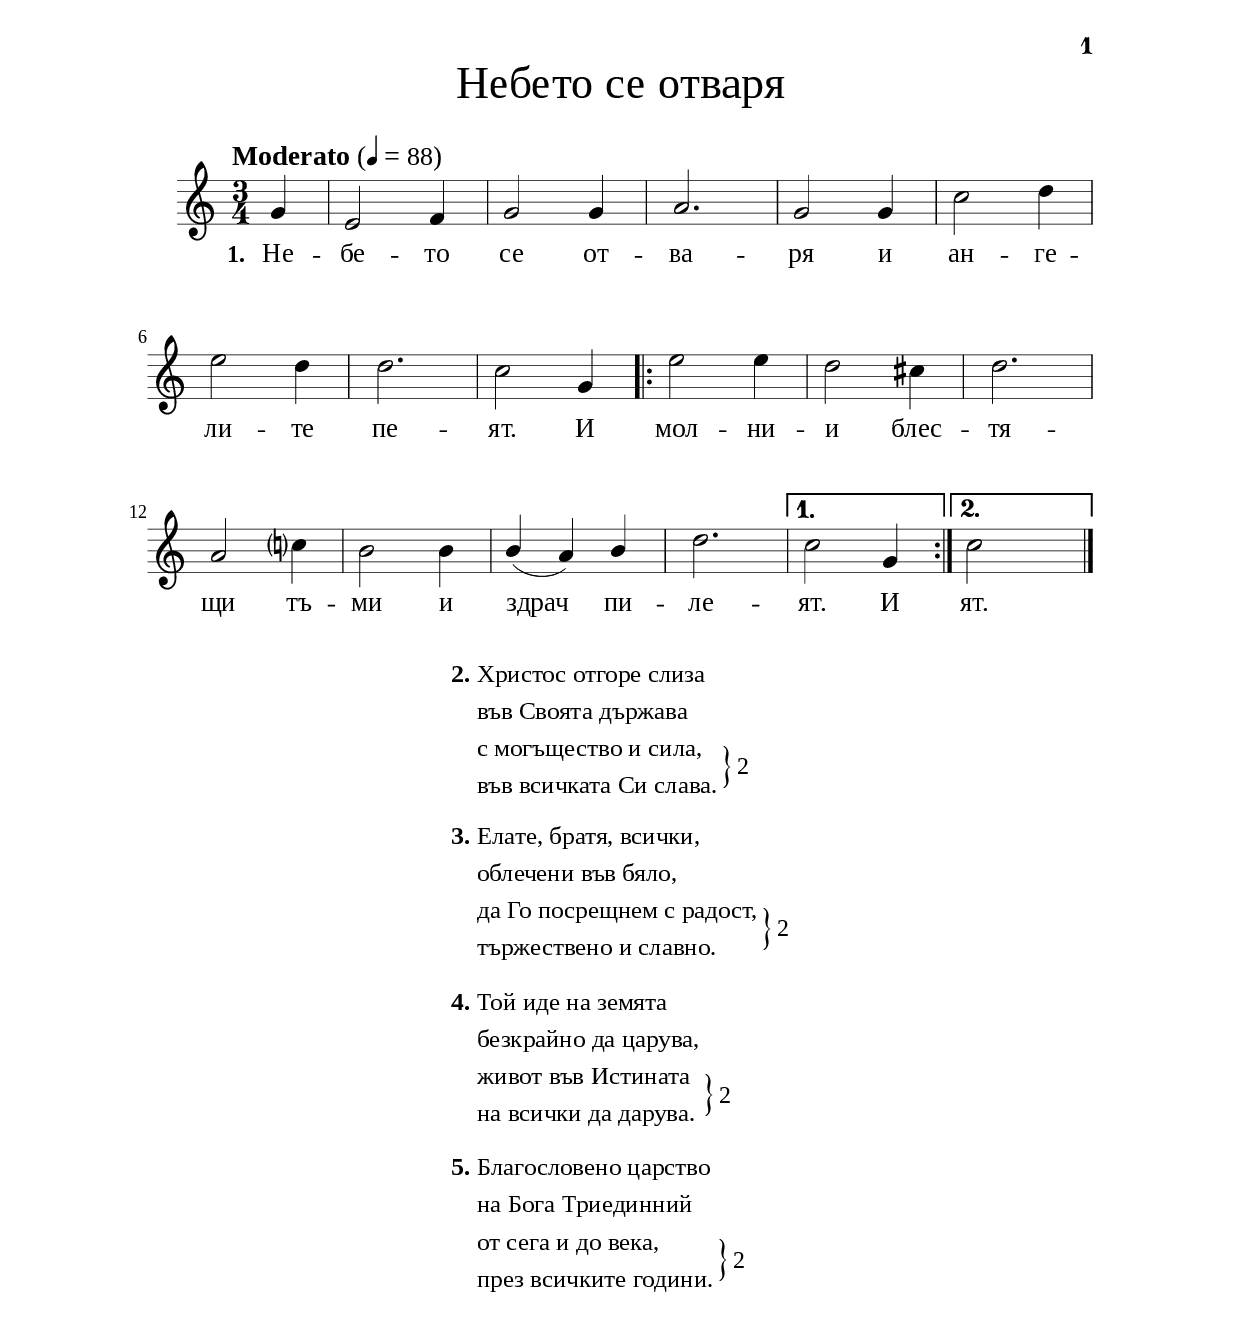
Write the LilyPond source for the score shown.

\version "2.24.4"

% include paper part and global functions
\include "include/globals.ily"
"rightBraces050" = \markup {
  \column {
    % repeat braces
    \translate #'(0 . -7.8 )
    \right-brace #20
  }
  \column {
    % repeat numbers
    \translate #'(0 . -8.5 )
    2
  }
}

\bookpart {
  \label #'ref050
  \tocItem \markup "Небето се отваря"
  \include "include/bookpart-paper.ily"
  \score {
    \include "include/score-layout.ily"

    \new Voice \absolute  {
      \clef treble
      \key c \major
      \time 3/4
      \tempoFunc "Moderato" 4 "88"
      \autoBeamOff
      \partial 4 g'4 | e'2 f'4 | g'2 g'4 | a'2. | g'2 g'4 | c''2 d''4 | \break  e''2 d''4 |
      d''2. | c''2 g'4 | \repeat volta 2 {
        e''2 e''4 | d''2 cis''4 | d''2. | \break
        a'2 c''?4 | b'2 b'4 | \stemUp b'4 ( a'4 ) b'4 \stemNeutral | d''2. |
      } \alternative {
        { c''2 g'4 | }
        { c''2  s4 }
      } \bar "|."
    }

    \addlyrics {
      \set stanza = "1. " Не -- бе -- то се от -- ва -- ря и ан -- ге -- ли -- те
      пе -- ят. И мол -- ни -- и блес -- тя --
      щи тъ -- ми и здрач пи -- ле -- ят. И ят.
    }

    \header {
      title = \titleFunc #'ref_desc_2 "Небето се отваря" "Nebeto se otvarja"
    }

    \midi{}

  } % score

  \markup \abs-fontsize #12 \override #`(baseline-skip . ,bgCoupletBaselineSkip) {
    \fill-line {
      \column {
        \line {
          \bold "2."
          \column {
            "Христос отгоре слиза"
            "във Своята държава"
            "с могъщество и сила,"
            "във всичката Си слава."

          }\"rightBraces050"
        }
        \vspace #1
        \line {
          \bold "3."
          \column {
            "Елате, братя, всички,"
            "облечени във бяло,"
            "да Го посрещнем с радост,"
            "тържествено и славно."
          }\"rightBraces050"
        }
        \vspace #1
        \line {
          \bold "4."
          \column {
            "Той иде на земята"
            "безкрайно да царува,"
            "живот във Истината"
            "на всички да дарува."
          }\"rightBraces050"
        }
        \vspace #1

        \line {
          \bold "5."
          \column {
            "Благословено царство"
            "на Бога Триединний"
            "от сега и до века,"
            "през всичките години."
          }\"rightBraces050"
        }
      }
    }
  }

} % bookpart
